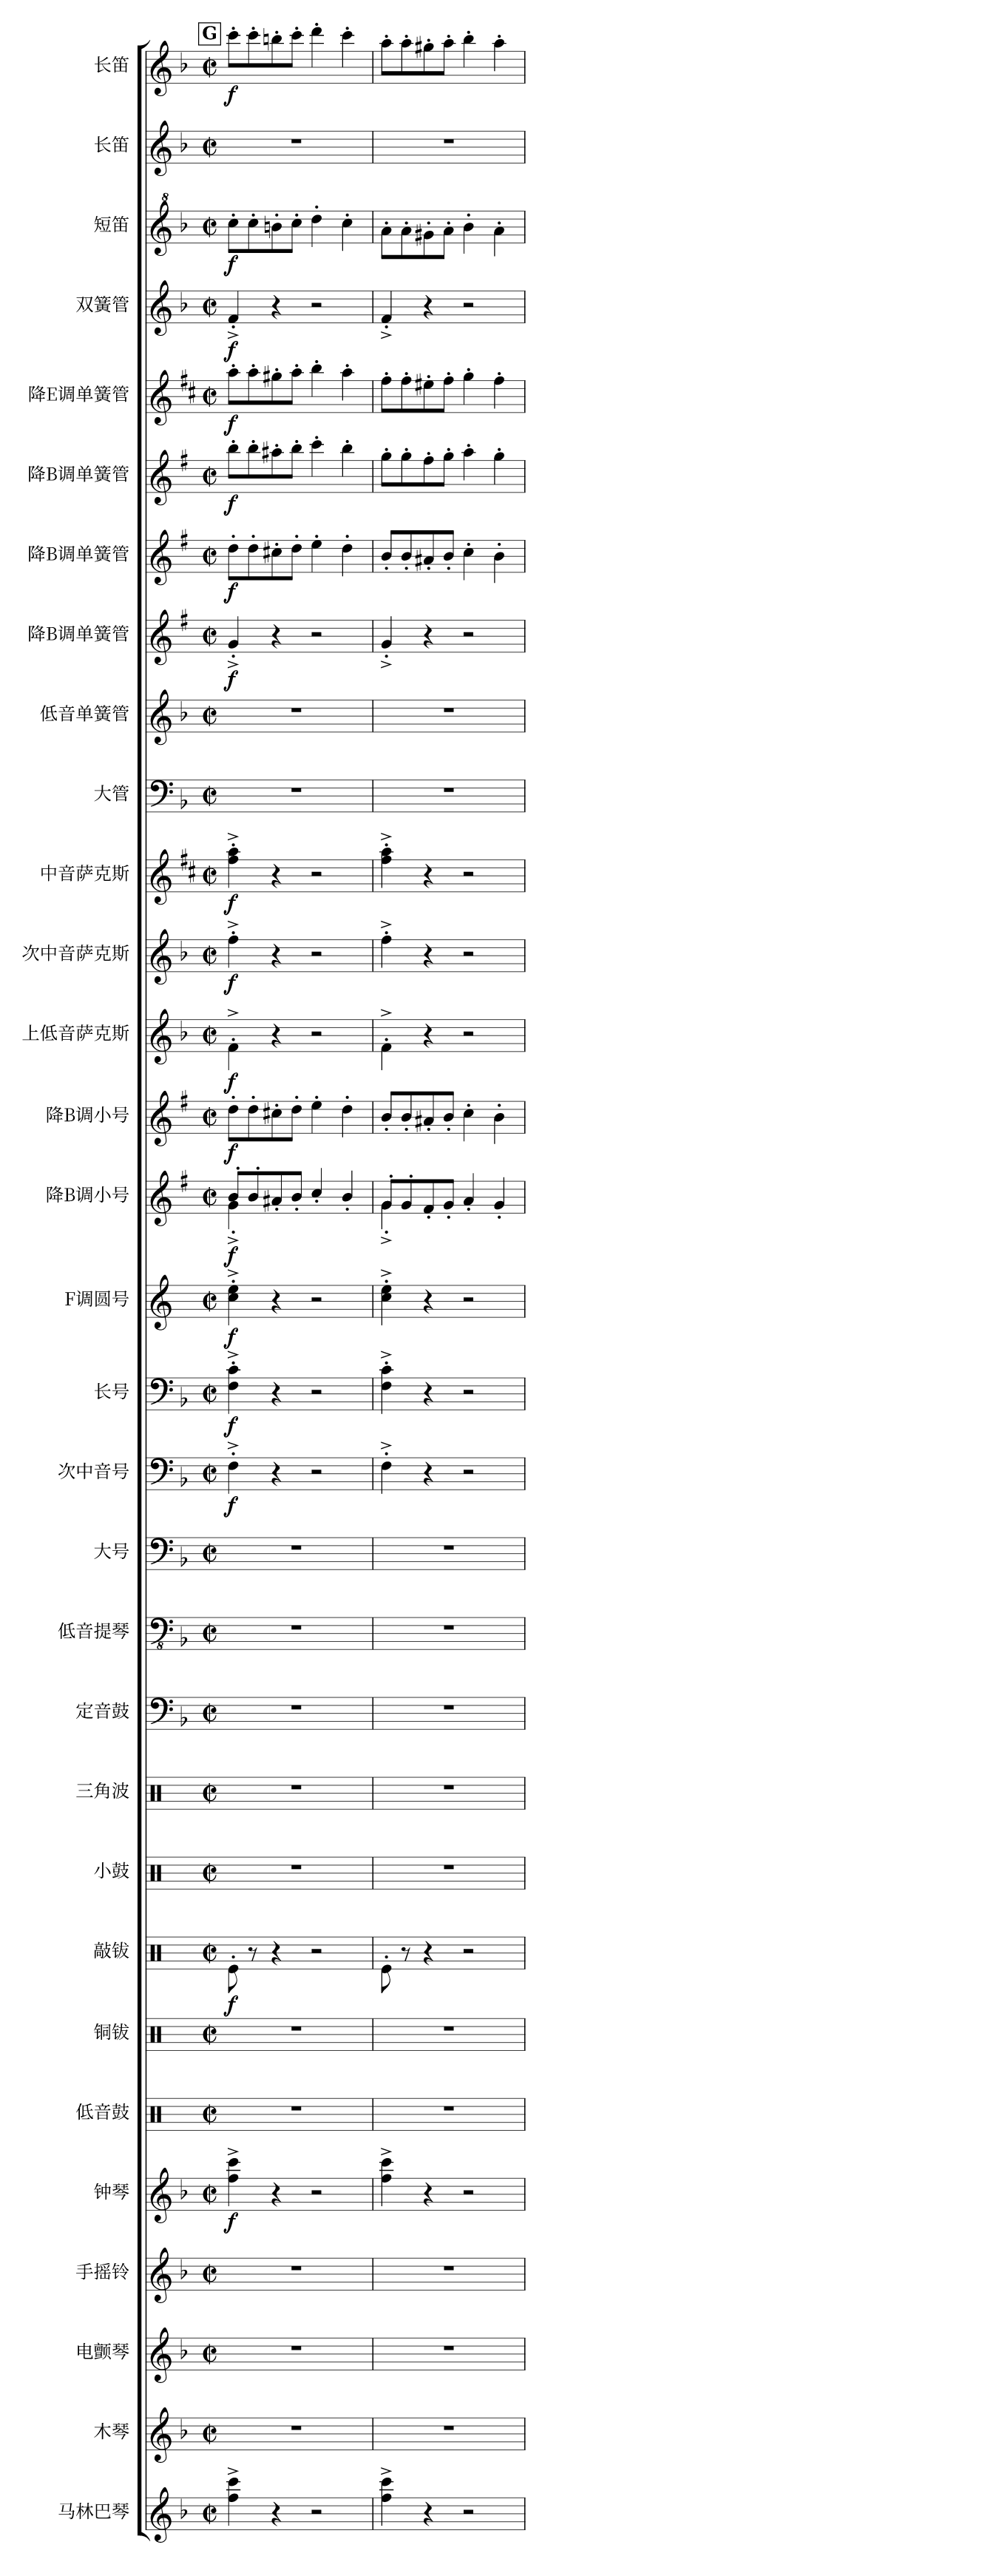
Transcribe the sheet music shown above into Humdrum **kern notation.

**kern	**kern	**kern	**kern	**kern	**dynam	**kern	**kern	**kern	**dynam	**kern	**kern	**kern	**kern	**kern	**kern	**dynam	**kern	**dynam	**kern	**dynam	**kern	**dynam	**kern	**dynam	**kern	**dynam	**kern	**dynam	**kern	**dynam	**kern	**kern	**kern	**dynam	**kern	**dynam	**kern	**dynam	**kern	**dynam	**kern	**dynam	**kern	**dynam	**kern	**kern	**dynam
*part31	*part30	*part29	*part28	*part27	*part27	*part26	*part25	*part24	*part24	*part23	*part22	*part21	*part20	*part19	*part18	*part18	*part17	*part17	*part16	*part16	*part15	*part15	*part14	*part14	*part13	*part13	*part12	*part12	*part11	*part11	*part10	*part9	*part8	*part8	*part7	*part7	*part6	*part6	*part5	*part5	*part4	*part4	*part3	*part3	*part2	*part1	*part1
*staff31	*staff30	*staff29	*staff28	*staff27	*staff27	*staff26	*staff25	*staff24	*staff24	*staff23	*staff22	*staff21	*staff20	*staff19	*staff18	*staff18	*staff17	*staff17	*staff16	*staff16	*staff15	*staff15	*staff14	*staff14	*staff13	*staff13	*staff12	*staff12	*staff11	*staff11	*staff10	*staff9	*staff8	*staff8	*staff7	*staff7	*staff6	*staff6	*staff5	*staff5	*staff4	*staff4	*staff3	*staff3	*staff2	*staff1	*staff1
*I"马林巴琴	*I"木琴	*I"电颤琴	*I"手摇铃	*I"钟琴	*	*I"低音鼓	*I"铜钹	*I"敲钹	*	*I"小鼓	*I"三角波	*I"定音鼓	*I"低音提琴	*I"大号	*I"次中音号	*	*I"长号	*	*I"F调圆号	*	*I"降B调小号	*	*I"降B调小号	*	*I"上低音萨克斯	*	*I"次中音萨克斯	*	*I"中音萨克斯	*	*I"大管	*I"低音单簧管	*I"降B调单簧管	*	*I"降B调单簧管	*	*I"降B调单簧管	*	*I"降E调单簧管	*	*I"双簧管	*	*I"短笛	*	*I"长笛	*I"长笛	*
*clefG2	*clefG2	*clefG2	*clefG2	*clefG2	*	*clefX	*clefX	*clefX	*	*clefX	*clefX	*clefF4	*clefFv4	*clefF4	*clefF4	*	*clefF4	*	*clefG2	*	*clefG2	*	*clefG2	*	*clefG2	*	*clefG2	*	*clefG2	*	*clefF4	*clefG2	*clefG2	*	*clefG2	*	*clefG2	*	*clefG2	*	*clefG2	*	*clefG^2	*	*clefG2	*clefG2	*
*	*ITrd-7c-12	*	*	*ITrd-14c-24	*	*	*	*	*	*	*	*	*ITrd7c12	*	*	*	*	*	*ITrd4c7	*	*ITrd1c2	*	*ITrd1c2	*	*ITrd12c21	*	*ITrd8c14	*	*ITrd5c9	*	*	*ITrd8c14	*ITrd1c2	*	*ITrd1c2	*	*ITrd1c2	*	*ITrd-2c-3	*	*	*	*ITrd-7c-12	*	*	*	*
*k[b-]	*k[b-]	*k[b-]	*k[b-]	*k[b-]	*	*k[]	*k[]	*k[]	*	*k[]	*k[]	*k[b-]	*k[b-]	*k[b-]	*k[b-]	*	*k[b-]	*	*k[b-]	*	*k[b-]	*	*k[b-]	*	*k[b-]	*	*k[b-]	*	*k[b-]	*	*k[b-]	*k[b-]	*k[b-]	*	*k[b-]	*	*k[b-]	*	*k[b-]	*	*k[b-]	*	*k[b-]	*	*k[b-]	*k[b-]	*
*M2/2	*M2/2	*M2/2	*M2/2	*M2/2	*	*M2/2	*M2/2	*M2/2	*	*M2/2	*M2/2	*M2/2	*M2/2	*M2/2	*M2/2	*	*M2/2	*	*M2/2	*	*M2/2	*	*M2/2	*	*M2/2	*	*M2/2	*	*M2/2	*	*M2/2	*M2/2	*M2/2	*	*M2/2	*	*M2/2	*	*M2/2	*	*M2/2	*	*M2/2	*	*M2/2	*M2/2	*
*met(c|)	*met(c|)	*met(c|)	*met(c|)	*met(c|)	*	*met(c|)	*met(c|)	*met(c|)	*	*met(c|)	*met(c|)	*met(c|)	*met(c|)	*met(c|)	*met(c|)	*	*met(c|)	*	*met(c|)	*	*met(c|)	*	*met(c|)	*	*met(c|)	*	*met(c|)	*	*met(c|)	*	*met(c|)	*met(c|)	*met(c|)	*	*met(c|)	*	*met(c|)	*	*met(c|)	*	*met(c|)	*	*met(c|)	*	*met(c|)	*met(c|)	*
!!LO:REH:place=s1:a:B:fs=14:t=G
=95	=95	=95	=95	=95	=95	=95	=95	=95	=95	=95	=95	=95	=95	=95	=95	=95	=95	=95	=95	=95	=95	=95	=95	=95	=95	=95	=95	=95	=95	=95	=95	=95	=95	=95	=95	=95	=95	=95	=95	=95	=95	=95	=95	=95	=95	=95	=95
*	*	*	*	*	*	*	*	*	*	*	*	*	*	*	*	*	*	*	*	*	*^	*	*	*	*	*	*	*	*	*	*	*	*	*	*	*	*	*	*	*	*	*	*	*	*	*	*
!	!	!	!	!	!LO:DY:b	!	!	!	!LO:DY:b	!	!	!	!	!	!	!LO:DY:b	!	!LO:DY:b	!	!LO:DY:b	!	!	!LO:DY:b	!	!LO:DY:b	!	!LO:DY:b	!	!LO:DY:b	!	!LO:DY:b	!	!	!	!LO:DY:b	!	!LO:DY:b	!	!LO:DY:b	!	!LO:DY:b	!	!LO:DY:b	!	!LO:DY:b	!	!	!LO:DY:b
4ff\^ 4ccc\^	1r	1r	1r	4ffff\^ 4ccccc\^	f	1r	1r	8Re'\	f	1r	1r	1r	1r	1r	4F^'\	f	4F\^' 4c\^'	f	4f\^' 4a\^'	f	8a'/L	4f^'\	f	8cc'\L	f	4F^'\	f	4f^'\	f	4a\^' 4cc\^'	f	1r	1r	4f^'/	f	8cc'\L	f	8aa'\L	f	8ccc'\L	f	4f^'/	f	8cccc'\L	f	1r	8ccc'\L	f
.	.	.	.	.	.	.	.	8r	.	.	.	.	.	.	.	.	.	.	.	.	8a'/	.	.	8cc'\	.	.	.	.	.	.	.	.	.	.	.	8cc'\	.	8aa'\	.	8ccc'\	.	.	.	8cccc'\	.	.	8ccc'\	.
4r	.	.	.	4r	.	.	.	4r	.	.	.	.	.	.	4r	.	4r	.	4r	.	8g#X'/	2.ryy	.	8bn'\	.	4r	.	4r	.	4r	.	.	.	4r	.	8bn'\	.	8gg#X'\	.	8bbn'\	.	4r	.	8bbbn'\	.	.	8bbn'\	.
.	.	.	.	.	.	.	.	.	.	.	.	.	.	.	.	.	.	.	.	.	8a'/J	.	.	8cc'\J	.	.	.	.	.	.	.	.	.	.	.	8cc'\J	.	8aa'\J	.	8ccc'\J	.	.	.	8cccc'\J	.	.	8ccc'\J	.
2r	.	.	.	2r	.	.	.	2r	.	.	.	.	.	.	2r	.	2r	.	2r	.	4b-'/	.	.	4dd'\	.	2r	.	2r	.	2r	.	.	.	2r	.	4dd'\	.	4bb-'\	.	4ddd'\	.	2r	.	4dddd'\	.	.	4ddd'\	.
.	.	.	.	.	.	.	.	.	.	.	.	.	.	.	.	.	.	.	.	.	4a'/	.	.	4cc'\	.	.	.	.	.	.	.	.	.	.	.	4cc'\	.	4aa'\	.	4ccc'\	.	.	.	4cccc'\	.	.	4ccc'\	.
=96	=96	=96	=96	=96	=96	=96	=96	=96	=96	=96	=96	=96	=96	=96	=96	=96	=96	=96	=96	=96	=96	=96	=96	=96	=96	=96	=96	=96	=96	=96	=96	=96	=96	=96	=96	=96	=96	=96	=96	=96	=96	=96	=96	=96	=96	=96	=96	=96
4ff\^ 4ccc\^	1r	1r	1r	4ffff\^ 4ccccc\^	.	1r	1r	8Re'\	.	1r	1r	1r	1r	1r	4F^'\	.	4F\^' 4c\^'	.	4f\^' 4a\^'	.	8f'/L	4f'^\	.	8a'/L	.	4F^'\	.	4f^'\	.	4a\^' 4cc\^'	.	1r	1r	4f^'/	.	8a'/L	.	8ff'\L	.	8aa'\L	.	4f^'/	.	8aaa'\L	.	1r	8aa'\L	.
.	.	.	.	.	.	.	.	8r	.	.	.	.	.	.	.	.	.	.	.	.	8f'/	.	.	8a'/	.	.	.	.	.	.	.	.	.	.	.	8a'/	.	8ff'\	.	8aa'\	.	.	.	8aaa'\	.	.	8aa'\	.
4r	.	.	.	4r	.	.	.	4r	.	.	.	.	.	.	4r	.	4r	.	4r	.	8e'/	2.ryy	.	8g#X'/	.	4r	.	4r	.	4r	.	.	.	4r	.	8g#X'/	.	8ee'\	.	8gg#X'\	.	4r	.	8ggg#X'\	.	.	8gg#X'\	.
.	.	.	.	.	.	.	.	.	.	.	.	.	.	.	.	.	.	.	.	.	8f'/J	.	.	8a'/J	.	.	.	.	.	.	.	.	.	.	.	8a'/J	.	8ff'\J	.	8aa'\J	.	.	.	8aaa'\J	.	.	8aa'\J	.
2r	.	.	.	2r	.	.	.	2r	.	.	.	.	.	.	2r	.	2r	.	2r	.	4g'/	.	.	4b-'\	.	2r	.	2r	.	2r	.	.	.	2r	.	4b-'\	.	4gg'\	.	4bb-'\	.	2r	.	4bbb-'\	.	.	4bb-'\	.
.	.	.	.	.	.	.	.	.	.	.	.	.	.	.	.	.	.	.	.	.	4f'/	.	.	4a'\	.	.	.	.	.	.	.	.	.	.	.	4a'\	.	4ff'\	.	4aa'\	.	.	.	4aaa'\	.	.	4aa'\	.
*	*	*	*	*	*	*	*	*	*	*	*	*	*	*	*	*	*	*	*	*	*v	*v	*	*	*	*	*	*	*	*	*	*	*	*	*	*	*	*	*	*	*	*	*	*	*	*	*	*
=	=	=	=	=	=	=	=	=	=	=	=	=	=	=	=	=	=	=	=	=	=	=	=	=	=	=	=	=	=	=	=	=	=	=	=	=	=	=	=	=	=	=	=	=	=	=	=
*-	*-	*-	*-	*-	*-	*-	*-	*-	*-	*-	*-	*-	*-	*-	*-	*-	*-	*-	*-	*-	*-	*-	*-	*-	*-	*-	*-	*-	*-	*-	*-	*-	*-	*-	*-	*-	*-	*-	*-	*-	*-	*-	*-	*-	*-	*-	*-
